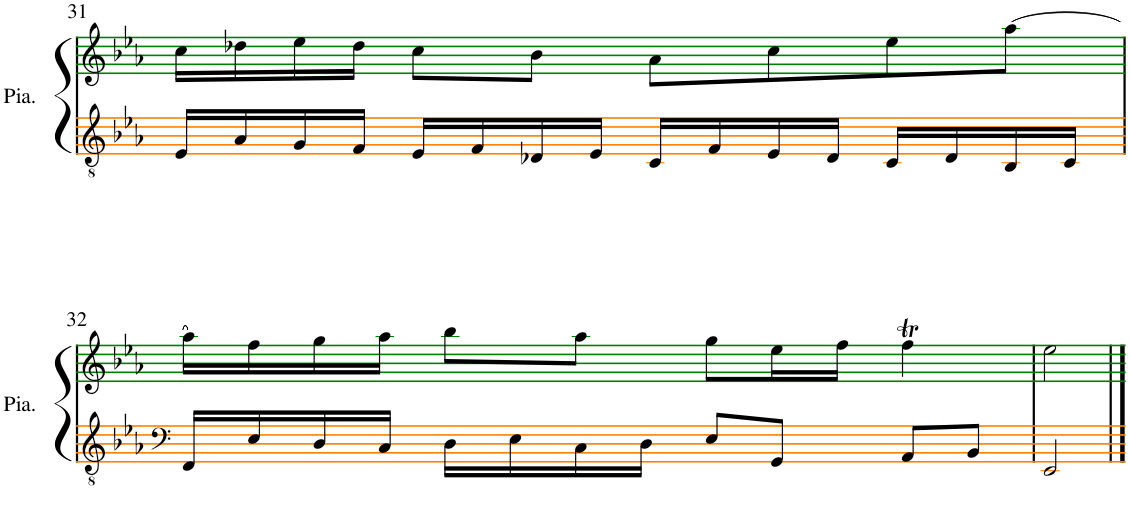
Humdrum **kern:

**kern	**kern
*part1	*part1
*staff2	*staff1
*I"Piano	*
*I'Pia.	*
!!LO:PB:g=z
*clefGv2	*clefG2
*k[b-e-a-]	*k[b-e-a-]
*M4/4	*M4/4
*met(c)	*met(c)
=31	=31
16E-/LL	16cc\LL
16A-/	16dd-X\
16G/	16ee-\
16F/JJ	16dd-\JJ
16E-/LL	8cc\L
16F/	.
16D-X/	8b-\J
16E-/JJ	.
16C/LL	8a-\L
16F/	.
16E-/	8cc\
16D-/JJ	.
16C/LL	8ee-\
16D-/	.
16BB-/	[8aa-\J
16C/JJ	.
!!LO:LB:g=z
=32	=32
*clefF4	*
16FF/LL	16aa-\LL]
16E-/	16ff\
16D/	16gg\
16C/JJ	16aa-\JJ
16D\LL	8bb-\L
16E-\	.
16C\	8aa-\J
16D\JJ	.
8E-/L	8gg\L
8GG/J	16ee-\L
.	16ff\JJ
8AA-/L	4ffT\
8BB-/J	.
=33	=33
2EE-/	2ee-\
==	==
*-	*-
